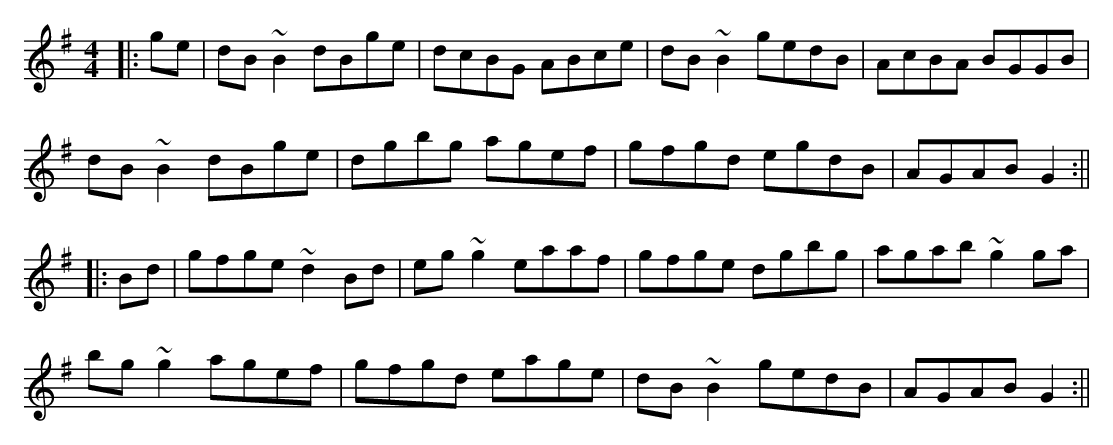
X:1
M:4/4
K:G
|:ge|dB~B2 dBge|dcBG ABce|dB~B2 gedB|AcBA BGGB|
dB~B2 dBge|dgbg agef|gfgd egdB|AGAB G2:||
|:Bd|gfge ~d2Bd|eg~g2 eaaf|gfge dgbg|agab ~g2ga|
bg~g2 agef|gfgd eage|dB~B2 gedB|AGAB G2:||
